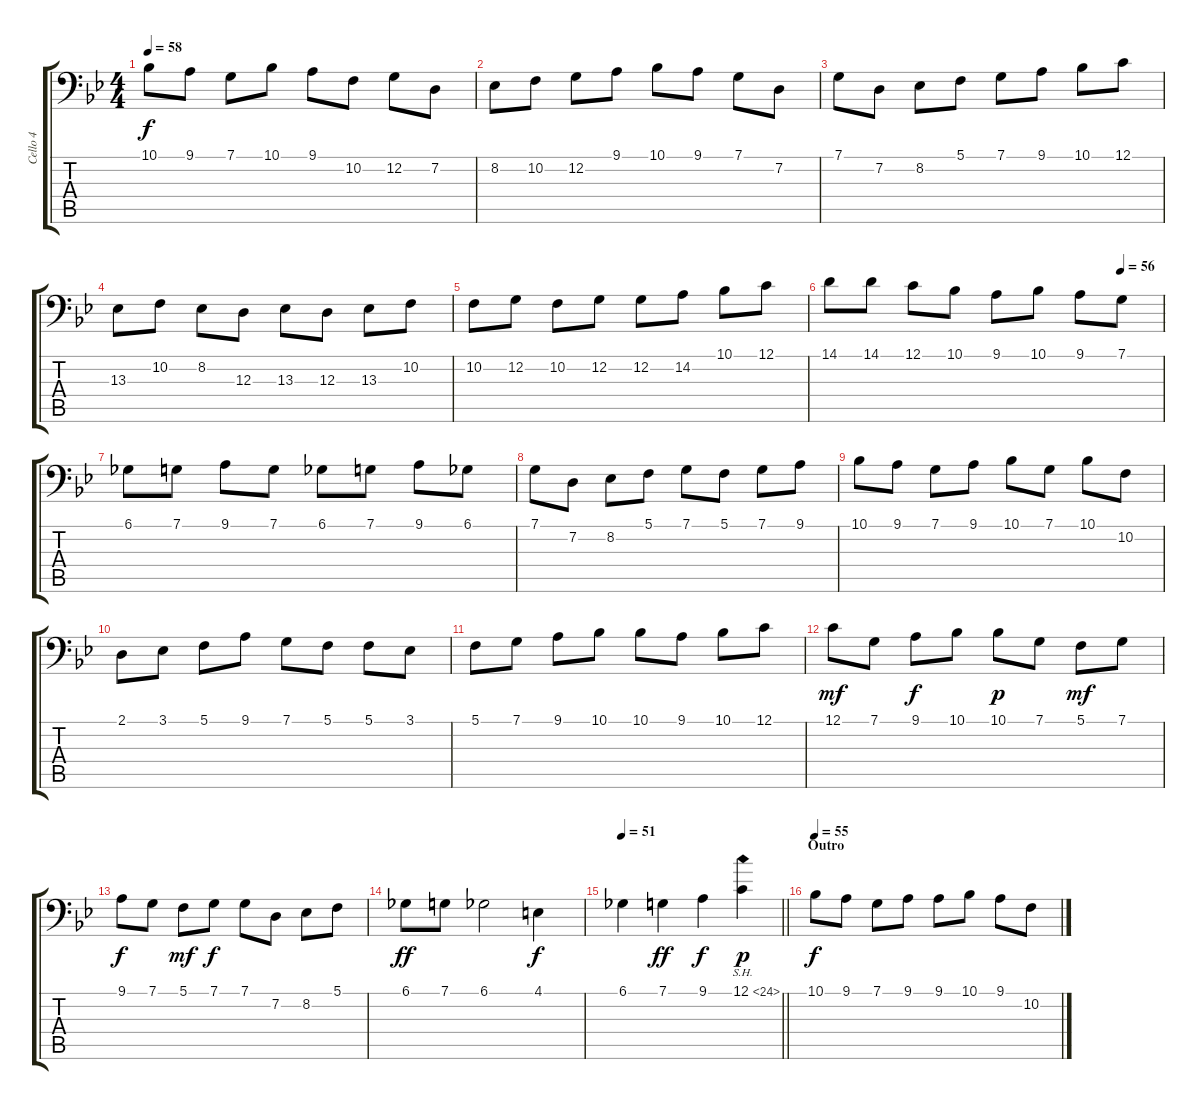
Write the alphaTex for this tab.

\track ("Cello 4" "Cello 4") {instrument cello}
\staff {score tabs}
\tuning (C3 G2 D2 A1 E1 B0) {hide}
\ts (4 4)
\tempo 58
\clef f4
\ks bb
10.1.8{dy f} 9.1.8 7.1.8 10.1.8 9.1.8 10.2.8 12.2.8 7.2.8 |
8.2.8 10.2.8 12.2.8 9.1.8 10.1.8 9.1.8 7.1.8 7.2.8 |
7.1.8 7.2.8 8.2.8 5.1.8 7.1.8 9.1.8 10.1.8 12.1.8 |
13.3.8 10.2.8 8.2.8 12.3.8 13.3.8 12.3.8 13.3.8 10.2.8 |
10.2.8 12.2.8 10.2.8 12.2.8 12.2.8 14.2.8 10.1.8 12.1.8 |
\tempo (56 0.875)
14.1.8 14.1.8 12.1.8 10.1.8 9.1.8 10.1.8 9.1.8 7.1.8 |
6.1.8 7.1.8 9.1.8 7.1.8 6.1.8 7.1.8 9.1.8 6.1.8 |
7.1.8 7.2.8 8.2.8 5.1.8 7.1.8 5.1.8 7.1.8 9.1.8 |
10.1.8 9.1.8 7.1.8 9.1.8 10.1.8 7.1.8 10.1.8 10.2.8 |
2.1.8 3.1.8 5.1.8 9.1.8 7.1.8 5.1.8 5.1.8 3.1.8 |
5.1.8 7.1.8 9.1.8 10.1.8 10.1.8 9.1.8 10.1.8 12.1.8 |
12.1.8{dy mf} 7.1.8 9.1.8{dy f} 10.1.8 10.1.8{dy p} 7.1.8 5.1.8{dy mf} 7.1.8 |
9.1.8{dy f} 7.1.8 5.1.8{dy mf} 7.1.8{dy f} 7.1.8 7.2.8 8.2.8 5.1.8 |
6.1.8{dy ff} 7.1.8 6.1.2 4.1.4{dy f} |
\tempo 51
\barLineRight lightlight
6.1.4 7.1.4{dy ff} 9.1.4{dy f} 12.1{sh 12}.4{dy p} |
\section ("" "Outro")
\tempo 55
10.1.8{dy f} 9.1.8 7.1.8 9.1.8 9.1.8 10.1.8 9.1.8 10.2.8
